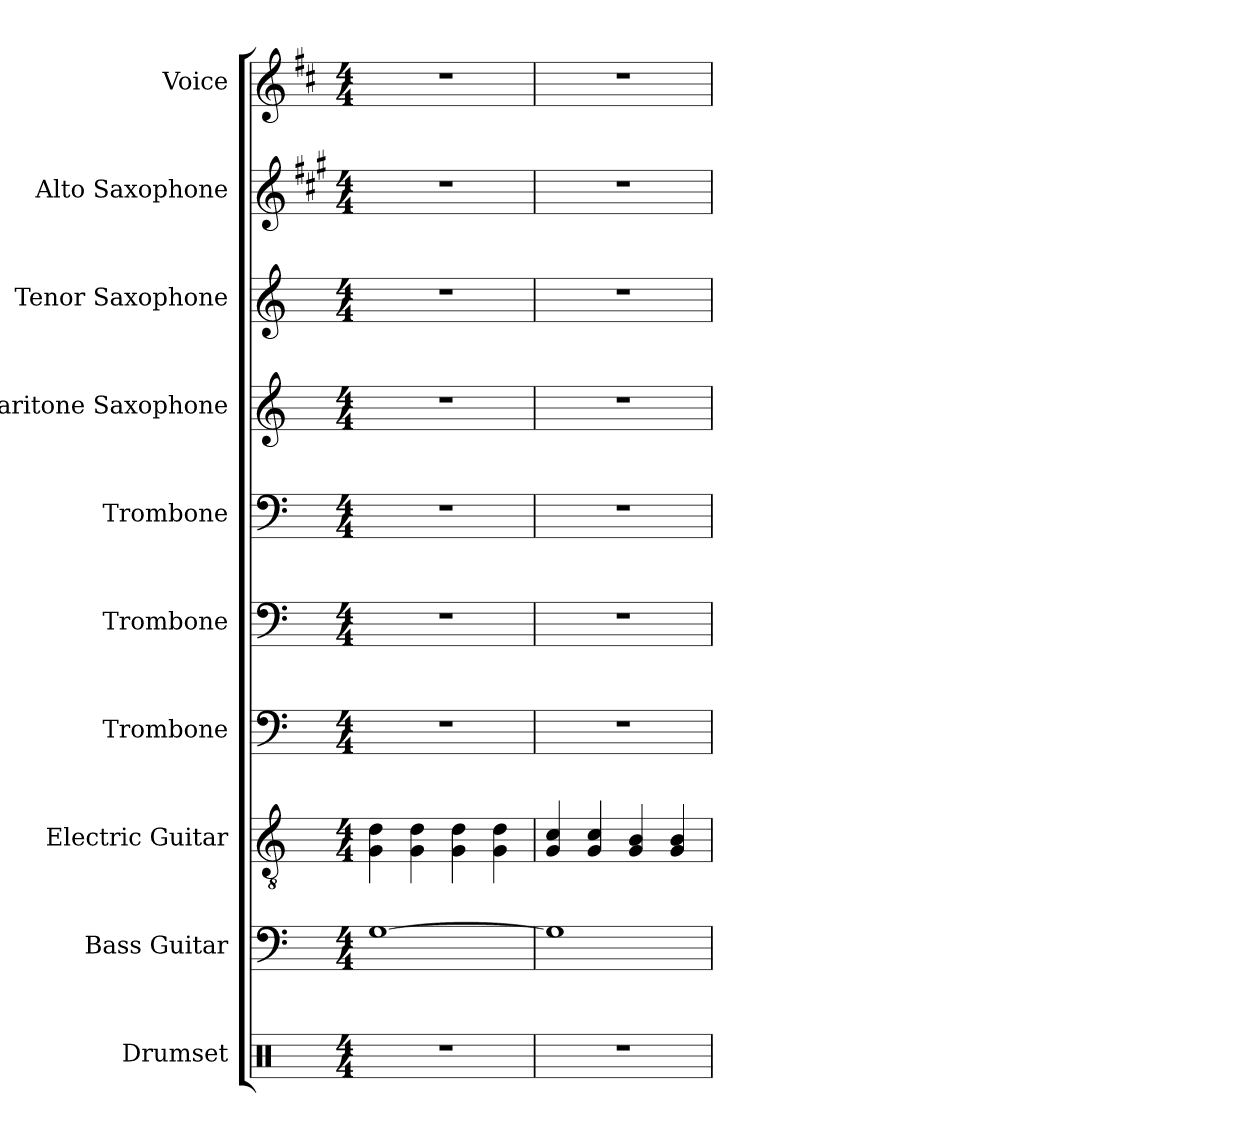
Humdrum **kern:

**kern	**kern	**kern	**kern	**kern	**kern	**kern	**kern	**kern	**kern
*part10	*part9	*part8	*part7	*part6	*part5	*part4	*part3	*part2	*part1
*staff10	*staff9	*staff8	*staff7	*staff6	*staff5	*staff4	*staff3	*staff2	*staff1
*I"Drumset	*I"Bass Guitar	*I"Electric Guitar	*I"Trombone	*I"Trombone	*I"Trombone	*I"Baritone Saxophone	*I"Tenor Saxophone	*I"Alto Saxophone	*I"Voice
*I'Drs.	*I'B. Guit.	*I'El. Guit.	*I'Tbn.	*I'Tbn.	*I'Tbn.	*I'Bar. Sax.	*I'T. Sax.	*I'A. Sax.	*I'Vo.
*clefX	*clefF4	*clefGv2	*clefF4	*clefF4	*clefF4	*clefG2	*clefG2	*clefG2	*clefG2
*	*ITrd7c12	*	*	*	*	*ITrd12c21	*ITrd8c14	*ITrd5c9	*ITrd1c2
*k[]	*k[]	*k[]	*k[]	*k[]	*k[]	*k[]	*k[]	*k[]	*k[]
*M4/4	*M4/4	*M4/4	*M4/4	*M4/4	*M4/4	*M4/4	*M4/4	*M4/4	*M4/4
*MM128	*MM128	*MM128	*MM128	*MM128	*MM128	*MM128	*MM128	*MM128	*MM128
=1	=1	=1	=1	=1	=1	=1	=1	=1	=1
1r	[1GG	4G\ 4d\	1r	1r	1r	1r	1r	1r	1r
.	.	4G\ 4d\	.	.	.	.	.	.	.
.	.	4G\ 4d\	.	.	.	.	.	.	.
.	.	4G\ 4d\	.	.	.	.	.	.	.
=2	=2	=2	=2	=2	=2	=2	=2	=2	=2
1r	1GG]	4G/ 4c/	1r	1r	1r	1r	1r	1r	1r
.	.	4G/ 4c/	.	.	.	.	.	.	.
.	.	4G/ 4B/	.	.	.	.	.	.	.
.	.	4G/ 4B/	.	.	.	.	.	.	.
=	=	=	=	=	=	=	=	=	=
*-	*-	*-	*-	*-	*-	*-	*-	*-	*-
